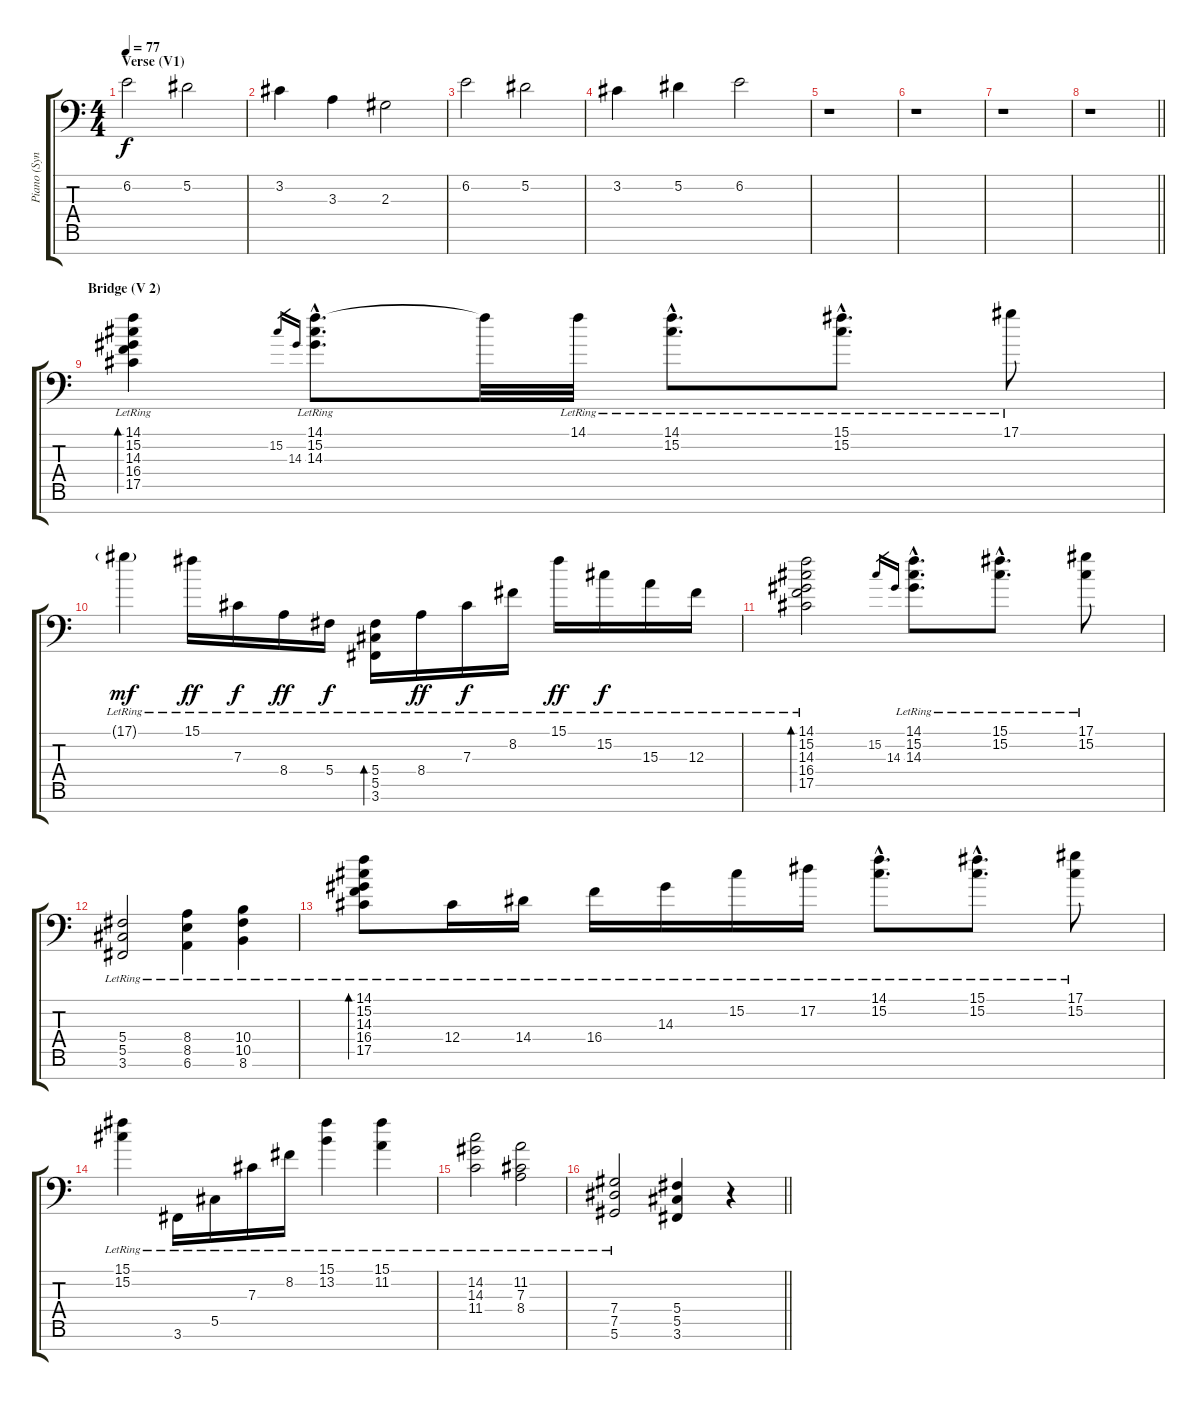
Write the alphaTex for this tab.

\track ("Piano (Synth)" "Piano (Syn") {instrument brightacousticpiano}
\staff {score tabs}
\tuning (Eb4 Bb3 Gb3 Db3 Ab2 Eb2 Bb1) {hide}
\ts (4 4)
\section ("" "Verse (V1)")
\tempo 77
\clef f4
\ks c
6.2.2{dy f volume 11 instrument flute} 5.2.2 |
3.2.4 3.3.4 2.3.2 |
6.2.2 5.2.2 |
3.2.4 5.2.4 6.2.2 |
r.1 |
r.1 |
r.1 |
\barLineRight lightlight
r.1 |
\section ("" "Bridge (V 2)")
(14.1{lr} 15.2 14.3 16.4 17.5).4{bd 60 volume 16 instrument brightacousticpiano} 15.2.16{gr} 14.3.16{gr} (14.1{hac lr} 15.2{hac} 14.3{hac}).8{d} 14.1{t}.32 14.1{lr}.32 (14.1{hac lr} 15.2{hac}).8{d} (15.1{hac lr} 15.2{hac}).8{d} 17.1{lr}.8 |
17.1{g lr}.4{dy mf} 15.1{lr}.16{dy ff} 7.3{lr}.16{dy f} 8.4{lr}.16{dy ff} 5.4{lr}.16{dy f} (5.4{lr} 5.5{lr} 3.6{lr}).16{bd 60} 8.4{lr}.16{dy ff} 7.3{lr}.16{dy f} 8.2{lr}.16 15.1{lr}.16{dy ff} 15.2{lr}.16{dy f} 15.3{lr}.16 12.3{lr}.16 |
(14.1{lr} 15.2{lr} 14.3{lr} 16.4{lr} 17.5{lr}).2{bd 60} 15.2.16{gr} 14.3.16{gr} (14.1{hac lr} 15.2{hac lr} 14.3{hac lr}).8{d} (15.1{hac lr} 15.2{hac lr}).8{d} (17.1{lr} 15.2{lr}).8 |
(5.4{lr} 5.5{lr} 3.6{lr}).2 (8.4{lr} 8.5{lr} 6.6{lr}).4 (10.4{lr} 10.5{lr} 8.6{lr}).4 |
(14.1{lr} 15.2{lr} 14.3{lr} 16.4{lr} 17.5{lr}).8{bd 60} 12.4{lr}.16 14.4{lr}.16 16.4{lr}.16 14.3{lr}.16 15.2{lr}.16 17.2{lr}.16 (14.1{hac lr} 15.2{hac lr}).8{d} (15.1{hac lr} 15.2{hac lr}).8{d} (17.1{lr} 15.2{lr}).8 |
(15.1{lr} 15.2{lr}).4 3.6{lr}.16 5.5{lr}.16 7.3{lr}.16 8.2{lr}.16 (15.1{lr} 13.2{lr}).4 (15.1{lr} 11.2{lr}).4 |
(14.2{lr} 14.3{lr} 11.4{lr}).2 (11.2{lr} 7.3{lr} 8.4{lr}).2 |
\barLineRight lightlight
(7.4{lr} 7.5{lr} 5.6{lr}).2 (5.4 5.5 3.6).4 r.4
